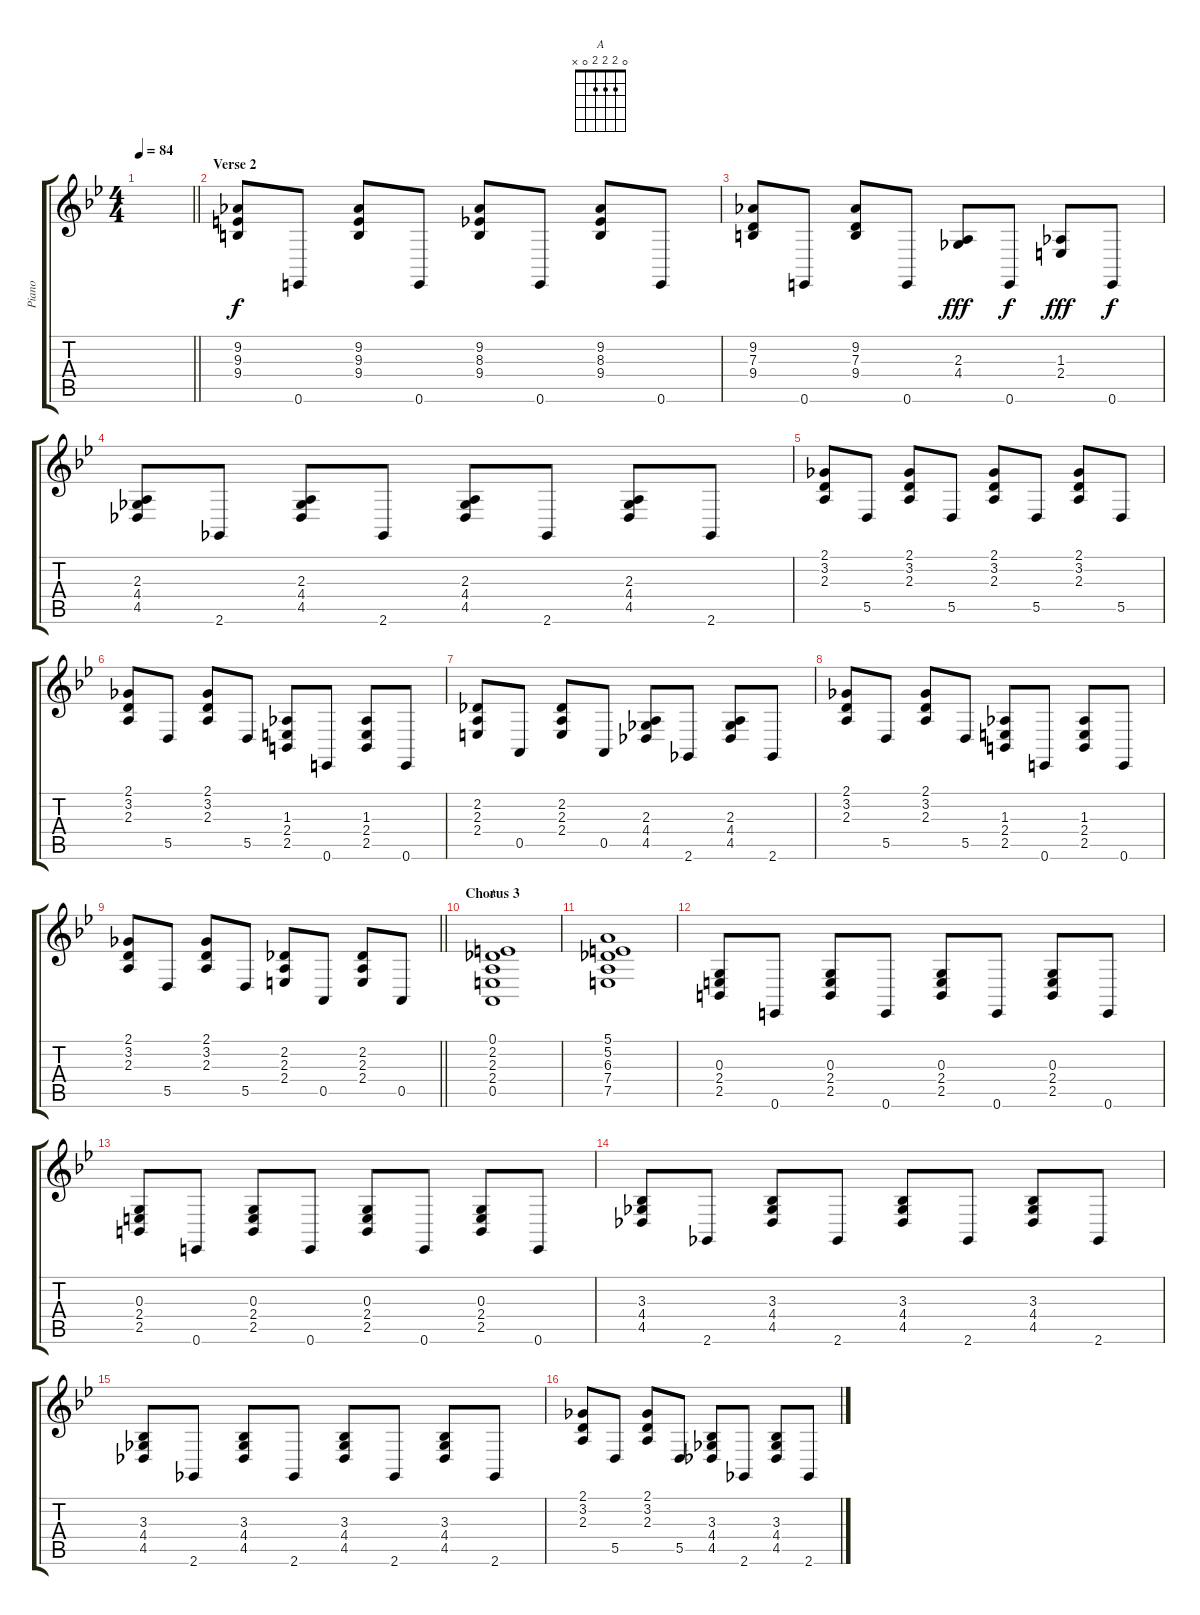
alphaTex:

\track ("Piano" "Piano") {instrument acousticgrandpiano}
\staff {score tabs}
\tuning (E4 B3 G3 D3 A2 E2) {hide}
\chord ("A" 0 2 2 2 0 x)
\ts (4 4)
\tempo 84
\clef g2
\barLineRight lightlight
\ks bb
|
\section ("" "Verse 2")
(9.2 9.3 9.4).8 0.6.8 (9.2 9.3 9.4).8 0.6.8 (9.2 8.3 9.4).8 0.6.8 (9.2 8.3 9.4).8 0.6.8 |
(9.2 7.3 9.4).8 0.6.8 (9.2 7.3 9.4).8 0.6.8 (2.3 4.4).8{dy fff} 0.6.8{dy f} (1.3 2.4).8{dy fff} 0.6.8{dy f} |
(2.3 4.4 4.5).8 2.6.8 (2.3 4.4 4.5).8 2.6.8 (2.3 4.4 4.5).8 2.6.8 (2.3 4.4 4.5).8 2.6.8 |
(2.1 3.2 2.3).8 5.5.8 (2.1 3.2 2.3).8 5.5.8 (2.1 3.2 2.3).8 5.5.8 (2.1 3.2 2.3).8 5.5.8 |
(2.1 3.2 2.3).8 5.5.8 (2.1 3.2 2.3).8 5.5.8 (1.3 2.4 2.5).8 0.6.8 (1.3 2.4 2.5).8 0.6.8 |
(2.2 2.3 2.4).8 0.5.8 (2.2 2.3 2.4).8 0.5.8 (2.3 4.4 4.5).8 2.6.8 (2.3 4.4 4.5).8 2.6.8 |
(2.1 3.2 2.3).8 5.5.8 (2.1 3.2 2.3).8 5.5.8 (1.3 2.4 2.5).8 0.6.8 (1.3 2.4 2.5).8 0.6.8 |
\barLineRight lightlight
(2.1 3.2 2.3).8 5.5.8 (2.1 3.2 2.3).8 5.5.8 (2.2 2.3 2.4).8 0.5.8 (2.2 2.3 2.4).8 0.5.8 |
\section ("" "Chorus 3")
(0.1 2.2 2.3 2.4 0.5).1{ch "A"} |
(5.1 5.2 6.3 7.4 7.5).1 |
(0.3 2.4 2.5).8 0.6.8 (0.3 2.4 2.5).8 0.6.8 (0.3 2.4 2.5).8 0.6.8 (0.3 2.4 2.5).8 0.6.8 |
(0.3 2.4 2.5).8 0.6.8 (0.3 2.4 2.5).8 0.6.8 (0.3 2.4 2.5).8 0.6.8 (0.3 2.4 2.5).8 0.6.8 |
(3.3 4.4 4.5).8 2.6.8 (3.3 4.4 4.5).8 2.6.8 (3.3 4.4 4.5).8 2.6.8 (3.3 4.4 4.5).8 2.6.8 |
(3.3 4.4 4.5).8 2.6.8 (3.3 4.4 4.5).8 2.6.8 (3.3 4.4 4.5).8 2.6.8 (3.3 4.4 4.5).8 2.6.8 |
(2.1 3.2 2.3).8 5.5.8 (2.1 3.2 2.3).8 5.5.8 (3.3 4.4 4.5).8 2.6.8 (3.3 4.4 4.5).8 2.6.8
